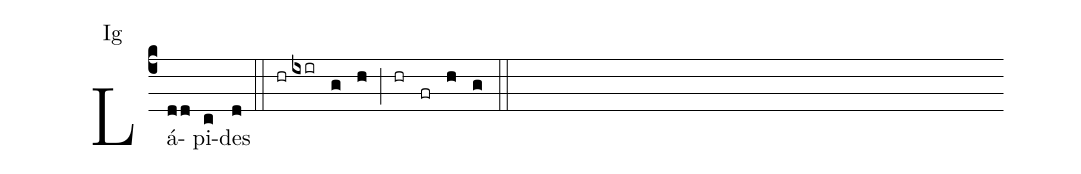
annotation: Ig;
%%
(c4) Lá(dd)pi(c)des(d) (::) (hr)(ixir)(g)(h)(;)(hr)(fr)(h)(g)(::)
